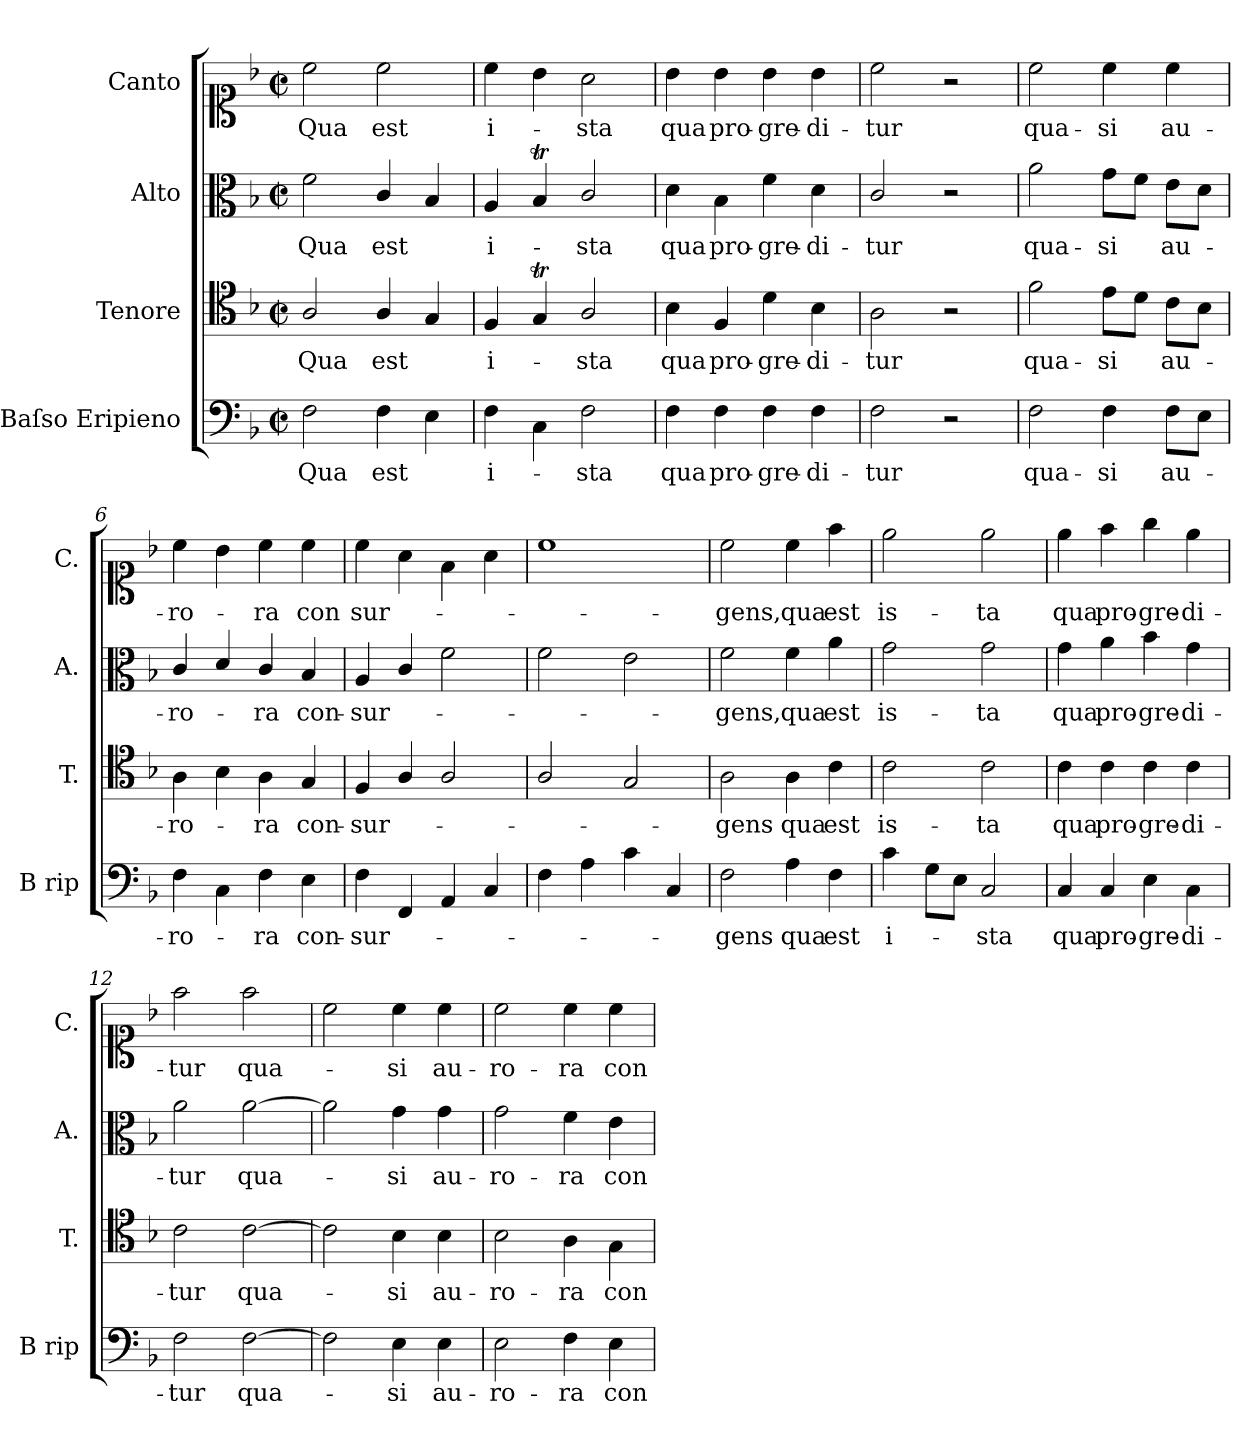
**kern	**text	**kern	**text	**kern	**text	**kern	**text
*part4	*part4	*part3	*part3	*part2	*part2	*part1	*part1
*staff4	*staff4	*staff3	*staff3	*staff2	*staff2	*staff1	*staff1
*I"Baſso Eripieno	*	*I"Tenore	*	*I"Alto	*	*I"Canto	*
*I'B rip	*	*I'T.	*	*I'A.	*	*I'C.	*
*clefF4	*	*clefC4	*	*clefC3	*	*clefC1	*
*k[b-]	*	*k[b-]	*	*k[b-]	*	*k[b-]	*
*M2/2	*	*M2/2	*	*M2/2	*	*M2/2	*
*met(c|)	*	*met(c|)	*	*met(c|)	*	*met(c|)	*
=1	=1	=1	=1	=1	=1	=1	=1
2F\	Qua	2A/	Qua	2f\	Qua	2cc\	Qua
4F\	est	4A/	est	4c/	est	2cc\	est
4E\	.	4G/	.	4B-/	.	.	.
=2	=2	=2	=2	=2	=2	=2	=2
4F\	i-	4F/	i-	4A/	i-	4cc\	i-
4C\	.	4GT/	.	4B-T/	.	4b-\	.
2F\	-sta	2A/	-sta	2c/	-sta	2a\	-sta
=3	=3	=3	=3	=3	=3	=3	=3
4F\	qua	4B-\	qua	4d\	qua	4b-\	qua
4F\	pro-	4F/	pro-	4B-\	pro-	4b-\	pro-
4F\	-gre-	4d\	-gre-	4f\	-gre-	4b-\	-gre-
4F\	-di-	4B-\	-di-	4d\	-di-	4b-\	-di-
=4	=4	=4	=4	=4	=4	=4	=4
2F\	-tur	2A\	-tur	2c/	-tur	2cc\	-tur
2r	.	2r	.	2r	.	2r	.
=5	=5	=5	=5	=5	=5	=5	=5
2F\	qua-	2f\	qua-	2a\	qua-	2cc\	qua-
4F\	-si	8e\L	-si	8g\L	-si	4cc\	-si
.	.	8d\J	.	8f\J	.	.	.
8F\L	au-	8c\L	au-	8e\L	au-	4cc\	au-
8E\J	.	8B-\J	.	8d\J	.	.	.
=6	=6	=6	=6	=6	=6	=6	=6
4F\	-ro-	4A\	-ro-	4c/	-ro-	4cc\	-ro-
4C\	.	4B-\	.	4d/	.	4b-\	.
4F\	-ra	4A\	-ra	4c/	-ra	4cc\	-ra
4E\	con-	4G/	con-	4B-/	con-	4cc\	con
=7	=7	=7	=7	=7	=7	=7	=7
4F\	-sur-	4F/	-sur-	4A/	-sur-	4cc\	sur-
4FF/	.	4A/	.	4c/	.	4a\	.
4AA/	.	2A/	.	2f\	.	4f\	.
4C/	.	.	.	.	.	4a\	.
=8	=8	=8	=8	=8	=8	=8	=8
4F\	.	2A/	.	2f\	.	1cc\	.
4A\	.	.	.	.	.	.	.
4c\	.	2G/	.	2e\	.	.	.
4C/	.	.	.	.	.	.	.
=9	=9	=9	=9	=9	=9	=9	=9
2F\	-gens	2A\	-gens	2f\	-gens,	2cc\	-gens,
4A\	qua	4A\	qua	4f\	qua	4cc\	qua
4F\	est	4c\	est	4a\	est	4ff\	est
=10	=10	=10	=10	=10	=10	=10	=10
4c\	i-	2c\	is-	2g\	is-	2ee\	is-
8G\L	.	.	.	.	.	.	.
8E\J	.	.	.	.	.	.	.
2C/	-sta	2c\	-ta	2g\	-ta	2ee\	-ta
=11	=11	=11	=11	=11	=11	=11	=11
4C/	qua	4c\	qua	4g\	qua	4ee\	qua
4C/	pro-	4c\	pro-	4a\	pro-	4ff\	pro-
4E\	-gre-	4c\	-gre-	4b-\	-gre-	4gg\	-gre-
4C\	-di-	4c\	-di-	4g\	-di-	4ee\	-di-
=12	=12	=12	=12	=12	=12	=12	=12
2F\	-tur	2c\	-tur	2a\	-tur	2ff\	-tur
[2F\	qua-	[2c\	qua-	[2a\	qua-	2ff\	qua-
=13	=13	=13	=13	=13	=13	=13	=13
2F\]	.	2c\]	.	2a\]	.	2cc\	.
4E\	-si	4B-\	-si	4g\	-si	4cc\	-si
4E\	au-	4B-\	au-	4g\	au-	4cc\	au-
=14	=14	=14	=14	=14	=14	=14	=14
2E\	-ro-	2B-\	-ro-	2g\	-ro-	2cc\	-ro-
4F\	-ra	4A\	-ra	4f\	-ra	4cc\	-ra
4E\	con	4G\	con	4e\	con	4cc\	con
=	=	=	=	=	=	=	=
*-	*-	*-	*-	*-	*-	*-	*-
